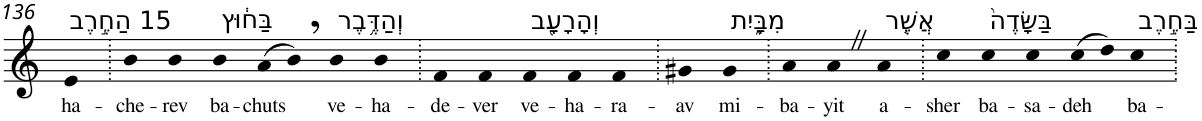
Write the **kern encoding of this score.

**kern	**text
*part1	*part1
*staff1	*staff1
*I"Piano	*
*I'Pno	*
!!LO:PB:g=z
*clefG2	*
*k[]	*
=136	=136
!LO:TX:a:t=15 הַחֶ֣רֶב	!
!	!LO:LY:b
4e	ha-
=137.	=137.
!	!LO:LY:b
4b	-che-
!	!LO:LY:b
4b	-rev
!LO:TX:a:t=בַּח֔וּץ	!
!	!LO:LY:b
4b	ba-
!	!LO:LY:b
(>8a	-chuts
8b,)	.
!LO:TX:a:t=וְהַדֶּ֥בֶר	!
!	!LO:LY:b
4b	ve-
!	!LO:LY:b
4b	-ha-
=138.	=138.
!	!LO:LY:b
4f	-de-
!	!LO:LY:b
4f	-ver
!LO:TX:a:t=וְהָרָעָ֖ב	!
!	!LO:LY:b
4f	ve-
!	!LO:LY:b
4f	-ha-
!	!LO:LY:b
4f	-ra-
=139.	=139.
!	!LO:LY:b
4g#X	-av
!LO:TX:a:t=מִבָּ֑יִת	!
!	!LO:LY:b
4g#	mi-
=140.	=140.
!	!LO:LY:b
4a	-ba-
!	!LO:LY:b
4aZ	-yit
!LO:TX:a:t=אֲשֶׁ֤ר	!
!	!LO:LY:b
4a	a-
=141.	=141.
!	!LO:LY:b
4cc	-sher
!LO:TX:a:t=בַּשָּׂדֶה֙	!
!	!LO:LY:b
4cc	ba-
!	!LO:LY:b
4cc	-sa-
!	!LO:LY:b
(>8cc	-deh
8dd)	.
!LO:TX:a:t=בַּחֶ֣רֶב	!
!	!LO:LY:b
4cc	ba-
=.	=.
*-	*-
